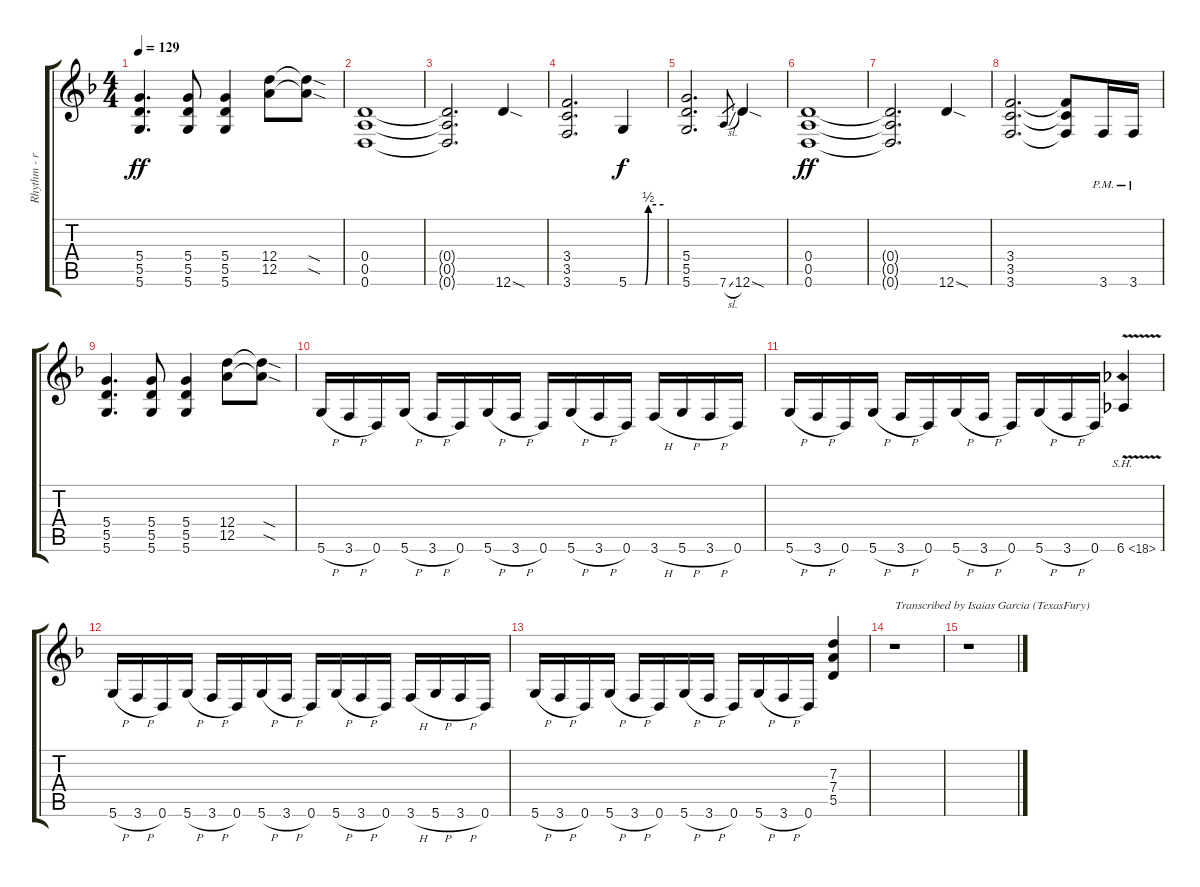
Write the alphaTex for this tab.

\track ("Rhythm - right" "Rhythm - r") {instrument distortionguitar}
\staff {score tabs}
\tuning (E4 B3 G3 D3 A2 D2) {hide}
\ts (4 4)
\tempo 129
\clef g2
\ks dminor
(5.4 5.5 5.6).4{d dy ff} (5.4 5.5 5.6).8 (5.4 5.5 5.6).4 (12.4 12.5).8 (12.4{sod t} 12.5{sod t}).8 |
(0.4 0.5 0.6).1 |
(0.4{t} 0.5{t} 0.6{t}).2{d} 12.6{sod}.4 |
(3.4 3.5 3.6).2{d} 5.6{be (custom 0 0 28 0 34 2 60 2)}.4{dy f} |
(5.4 5.5 5.6).2{d} 7.6{sl}.8{gr} 12.6{sod}.4 |
(0.4 0.5 0.6).1{dy ff} |
(0.4{t} 0.5{t} 0.6{t}).2{d} 12.6{sod}.4 |
(3.4 3.5 3.6).2{d} (3.4{t} 3.5{t} 3.6{t}).8 3.6{pm}.16 3.6{pm}.16 |
(5.4 5.5 5.6).4{d} (5.4 5.5 5.6).8 (5.4 5.5 5.6).4 (12.4 12.5).8 (12.4{sod t} 12.5{sod t}).8 |
5.6{h}.16 3.6{h}.16 0.6.16 5.6{h}.16 3.6{h}.16 0.6.16 5.6{h}.16 3.6{h}.16 0.6.16 5.6{h}.16 3.6{h}.16 0.6.16 3.6{h}.16 5.6{h}.16 3.6{h}.16 0.6.16 |
5.6{h}.16 3.6{h}.16 0.6.16 5.6{h}.16 3.6{h}.16 0.6.16 5.6{h}.16 3.6{h}.16 0.6.16 5.6{h}.16 3.6{h}.16 0.6.16 6.6{sh 12 v}.4 |
5.6{h}.16 3.6{h}.16 0.6.16 5.6{h}.16 3.6{h}.16 0.6.16 5.6{h}.16 3.6{h}.16 0.6.16 5.6{h}.16 3.6{h}.16 0.6.16 3.6{h}.16 5.6{h}.16 3.6{h}.16 0.6.16 |
5.6{h}.16 3.6{h}.16 0.6.16 5.6{h}.16 3.6{h}.16 0.6.16 5.6{h}.16 3.6{h}.16 0.6.16 5.6{h}.16 3.6{h}.16 0.6.16 (7.3 7.4 5.5).4 |
r.1{txt "Transcribed by Isaias Garcia (TexasFury)"} |
r.1
